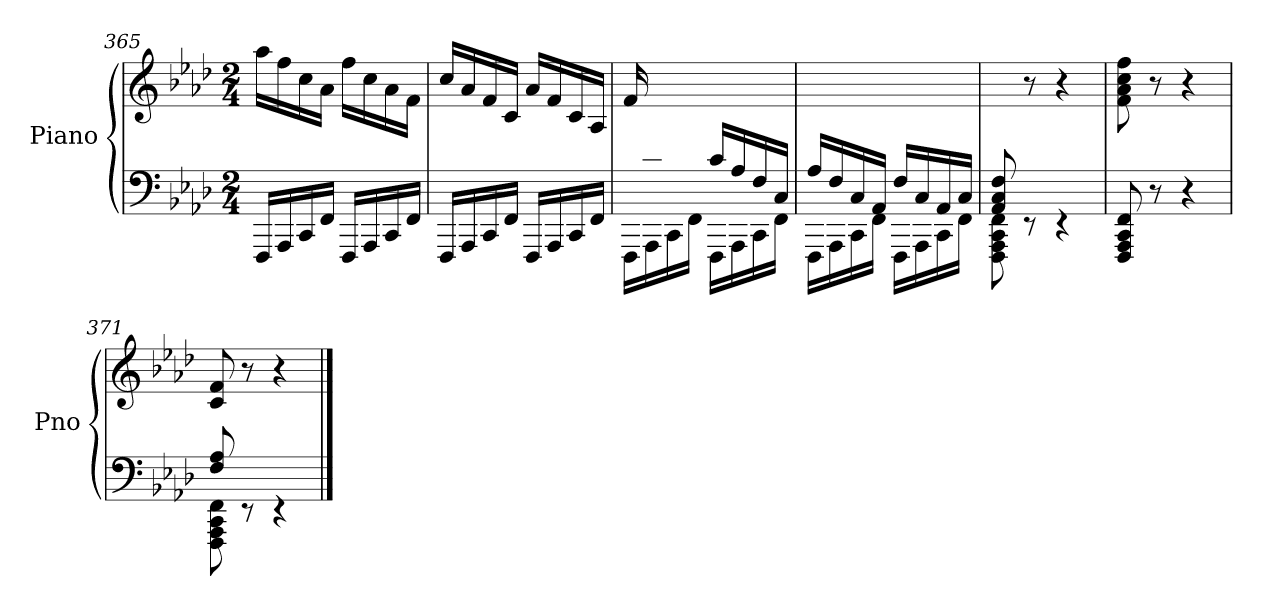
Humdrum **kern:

**kern	**kern
*part1	*part1
*staff2	*staff1
*I"Piano	*
*I'Pno	*
*clefF4	*clefG2
*k[b-e-a-d-]	*k[b-e-a-d-]
*A-:	*A-:
*M2/4	*M2/4
=365	=365
16FFF/LL	16aa-\LL
16AAA-/	16ff\
16CC/	16cc\
16FF/JJ	16a-\JJ
16FFF/LL	16ff\LL
16AAA-/	16cc\
16CC/	16a-\
16FF/JJ	16f\JJ
!!LO:PB:g=z
=366	=366
16FFF/LL	16cc/LL
16AAA-/	16a-/
16CC/	16f/
16FF/JJ	16c/JJ
16FFF/LL	16a-/LL
16AAA-/	16f/
16CC/	16c/
16FF/JJ	16A-/JJ
!!LO:PB:g=z
=367	=367
*^	*
16ryy	16FFF\LL	16f/LL
16c/	16AAA-\	4..ryy
16A-/	16CC\	.
16F/JJ	16FF\JJ	.
16c/LL	16FFF\LL	.
16A-/	16AAA-\	.
16F/	16CC\	.
16C/JJ	16FF\JJ	.
=368	=368	=368
16A-/LL	16FFF\LL	2ryy
16F/	16AAA-\	.
16C/	16CC\	.
16AA-/JJ	16FF\JJ	.
16F/LL	16FFF\LL	.
16C/	16AAA-\	.
16AA-/	16CC\	.
16C/JJ	16FF\JJ	.
=369	=369	=369
8AA-/ 8C/ 8F/	8FFF\ 8AAA-\ 8CC\ 8FF\	8ryy
4.ryy	8rEE	8r
.	4rEE	4r
*v	*v	*
!!LO:PB:g=z
=370	=370
8FFF/ 8AAA-/ 8CC/ 8FF/	8f\ 8a-\ 8cc\ 8ff\
8r	8r
4r	4r
=371	=371
*^	*
8F/ 8A-/	8FFF\ 8AAA-\ 8CC\ 8FF\	8c 8f
4.ryy	8rEE	8r
.	4rEE	4r
*v	*v	*
==	==
*-	*-
